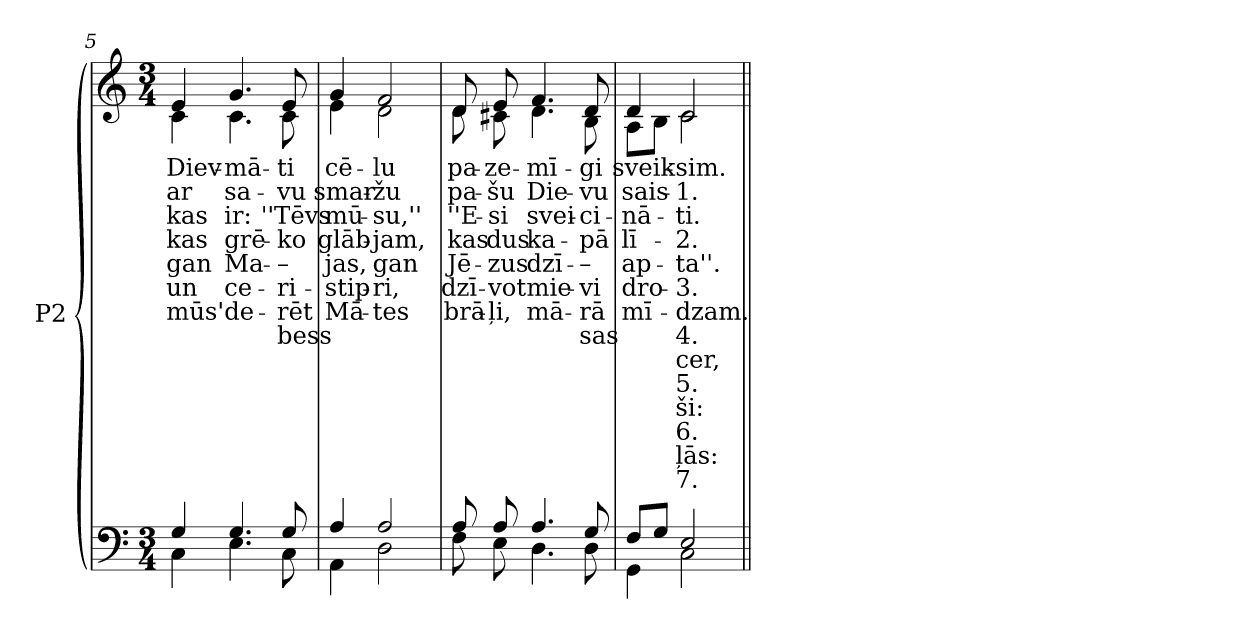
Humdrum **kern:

**kern	**kern	**text	**text	**text	**text	**text	**text	**text	**text	**text	**text	**text	**text	**text	**text
*part2	*part1	*part1	*part1	*part1	*part1	*part1	*part1	*part1	*part1	*part1	*part1	*part1	*part1	*part1	*part1
*staff2	*staff1	*staff1	*staff1	*staff1	*staff1	*staff1	*staff1	*staff1	*staff1	*staff1	*staff1	*staff1	*staff1	*staff1	*staff1
*I"P2	*	*	*	*	*	*	*	*	*	*	*	*	*	*	*
*clefF4	*clefG2	*	*	*	*	*	*	*	*	*	*	*	*	*	*
*k[]	*k[]	*	*	*	*	*	*	*	*	*	*	*	*	*	*
*C:	*C:	*	*	*	*	*	*	*	*	*	*	*	*	*	*
*M3/4	*M3/4	*	*	*	*	*	*	*	*	*	*	*	*	*	*
=5	=5	=5	=5	=5	=5	=5	=5	=5	=5	=5	=5	=5	=5	=5	=5
*^	*	*	*	*	*	*	*	*	*	*	*	*	*	*	*
!	!	!	!LO:LY:b:color=#000000	!LO:LY:b:color=#000000	!LO:LY:b:color=#000000	!LO:LY:b:color=#000000	!LO:LY:b:color=#000000	!LO:LY:b:color=#000000	!LO:LY:b:color=#000000	!	!	!	!	!	!	!
*	*	*^	*	*	*	*	*	*	*	*	*	*	*	*	*	*
4Gi/	4Ci\	4ei/	4ci\	Diev-	ar	kas	kas	gan	un	mūs'	.	.	.	.	.	.	.
!	!	!	!	!LO:LY:b:color=#000000	!LO:LY:b:color=#000000	!LO:LY:b:color=#000000	!LO:LY:b:color=#000000	!LO:LY:b:color=#000000	!LO:LY:b:color=#000000	!LO:LY:b:color=#000000	!	!	!	!	!	!	!
4.Gi/	4.Ei\	4.gi/	4.ci\	-mā-	sa-	ir:	grē-	Ma-	-ce-	de-	.	.	.	.	.	.	.
!	!	!	!	!LO:LY:b:color=#000000	!LO:LY:b:color=#000000	!LO:LY:b:color=#000000	!LO:LY:b:color=#000000	!LO:LY:b:color=#000000	!LO:LY:b:color=#000000	!LO:LY:b:color=#000000	!LO:LY:b:color=#000000	!	!	!	!	!	!
8Gi/	8Ci\	8ei/	8ci\	-ti	-vu	''Tēvs	-ko	–	-ri-	rēt	-bess	.	.	.	.	.	.
=6	=6	=6	=6	=6	=6	=6	=6	=6	=6	=6	=6	=6	=6	=6	=6	=6	=6
!	!	!	!	!LO:LY:b:color=#000000	!LO:LY:b:color=#000000	!LO:LY:b:color=#000000	!LO:LY:b:color=#000000	!LO:LY:b:color=#000000	!LO:LY:b:color=#000000	!LO:LY:b:color=#000000	!	!	!	!	!	!	!
4Ai/	4AAi\	4gi/	4ei\	cē-	smar-	mū-	glāb-	-jas,	-stip-	Mā-	.	.	.	.	.	.	.
!	!	!	!	!LO:LY:b:color=#000000	!LO:LY:b:color=#000000	!LO:LY:b:color=#000000	!LO:LY:b:color=#000000	!LO:LY:b:color=#000000	!LO:LY:b:color=#000000	!LO:LY:b:color=#000000	!	!	!	!	!	!	!
2Ai/	2Di\	2fi/	2di\	-lu	-žu	-su,''	-jam,	gan	ri,	-tes	.	.	.	.	.	.	.
=7	=7	=7	=7	=7	=7	=7	=7	=7	=7	=7	=7	=7	=7	=7	=7	=7	=7
!	!	!	!	!LO:LY:b:color=#000000	!LO:LY:b:color=#000000	!LO:LY:b:color=#000000	!LO:LY:b:color=#000000	!LO:LY:b:color=#000000	!LO:LY:b:color=#000000	!LO:LY:b:color=#000000	!	!	!	!	!	!	!
8Ai/	8Fi\	8di/	8di\	pa-	pa-	''E-	kas	Jē-	dzī-	-brā-	.	.	.	.	.	.	.
!	!	!	!	!LO:LY:b:color=#000000	!LO:LY:b:color=#000000	!LO:LY:b:color=#000000	!LO:LY:b:color=#000000	!LO:LY:b:color=#000000	!LO:LY:b:color=#000000	!LO:LY:b:color=#000000	!	!	!	!	!	!	!
8Ai/	8Ei\	8ei/	8c#Xi\	-ze-	-šu	-si	dus	-zus	vot	-ļi,	.	.	.	.	.	.	.
!	!	!	!	!LO:LY:b:color=#000000	!LO:LY:b:color=#000000	!LO:LY:b:color=#000000	!LO:LY:b:color=#000000	!LO:LY:b:color=#000000	!LO:LY:b:color=#000000	!LO:LY:b:color=#000000	!	!	!	!	!	!	!
4.Ai/	4.Di\	4.fi/	4.di\	-mī-	Die-	svei-	ka-	dzī-	mie-	-mā-	.	.	.	.	.	.	.
!	!	!	!	!LO:LY:b:color=#000000	!LO:LY:b:color=#000000	!LO:LY:b:color=#000000	!LO:LY:b:color=#000000	!LO:LY:b:color=#000000	!LO:LY:b:color=#000000	!LO:LY:b:color=#000000	!LO:LY:b:color=#000000	!	!	!	!	!	!
8Gi/	8Di\	8di/	8Bi\	-gi	-vu	-ci-	-pā	–	-vi	-rā	sas	.	.	.	.	.	.
=8	=8	=8	=8	=8	=8	=8	=8	=8	=8	=8	=8	=8	=8	=8	=8	=8	=8
!	!	!	!	!LO:LY:b:color=#000000	!LO:LY:b:color=#000000	!LO:LY:b:color=#000000	!LO:LY:b:color=#000000	!LO:LY:b:color=#000000	!LO:LY:b:color=#000000	!LO:LY:b:color=#000000	!	!	!	!	!	!	!
8Fi/L	4GGi\	4di/	8Ai\L	sveik-	sais-	-nā-	lī-	ap-	-dro-	mī-	.	.	.	.	.	.	.
8Gi/J	.	.	8Bi\J	.	.	.	.	.	.	.	.	.	.	.	.	.	.
!	!	!	!	!LO:LY:b:color=#000000	!LO:LY:b:color=#000000	!LO:LY:b:color=#000000	!LO:LY:b:color=#000000	!LO:LY:b:color=#000000	!LO:LY:b:color=#000000	!LO:LY:b:color=#000000	!LO:LY:b:color=#000000	!LO:LY:b:color=#000000	!LO:LY:b:color=#000000	!LO:LY:b:color=#000000	!LO:LY:b:color=#000000	!LO:LY:b:color=#000000	!LO:LY:b:color=#000000
2Ei/	2Ci\	2ci/	2ci\	-sim.	1.	-ti.	2.	-ta''.	3.	-dzam.	4.	-cer,	5.	ši:	6.	-ļās:	7.
*v	*v	*	*	*	*	*	*	*	*	*	*	*	*	*	*	*	*
*	*v	*v	*	*	*	*	*	*	*	*	*	*	*	*	*	*
=||	=||	=||	=||	=||	=||	=||	=||	=||	=||	=||	=||	=||	=||	=||	=||
*-	*-	*-	*-	*-	*-	*-	*-	*-	*-	*-	*-	*-	*-	*-	*-
